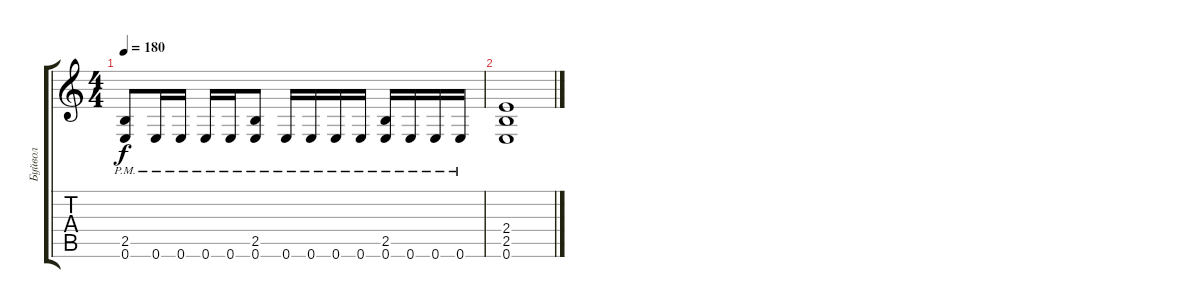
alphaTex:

\track ("Буйвол" "Буйвол") {instrument distortionguitar}
\staff {score tabs}
\tuning (E4 B3 G3 D3 A2 E2) {hide}
\ts (4 4)
\tempo 180
\clef g2
\ks c
(2.5{pm} 0.6).8{dy f} 0.6{pm}.16 0.6{pm}.16 0.6{pm}.16 0.6{pm}.16 (2.5 0.6{pm}).8 0.6{pm}.16 0.6{pm}.16 0.6{pm}.16 0.6{pm}.16 (2.5{pm} 0.6).16 0.6{pm}.16 0.6{pm}.16 0.6{pm}.16 |
(2.4 2.5 0.6).1
